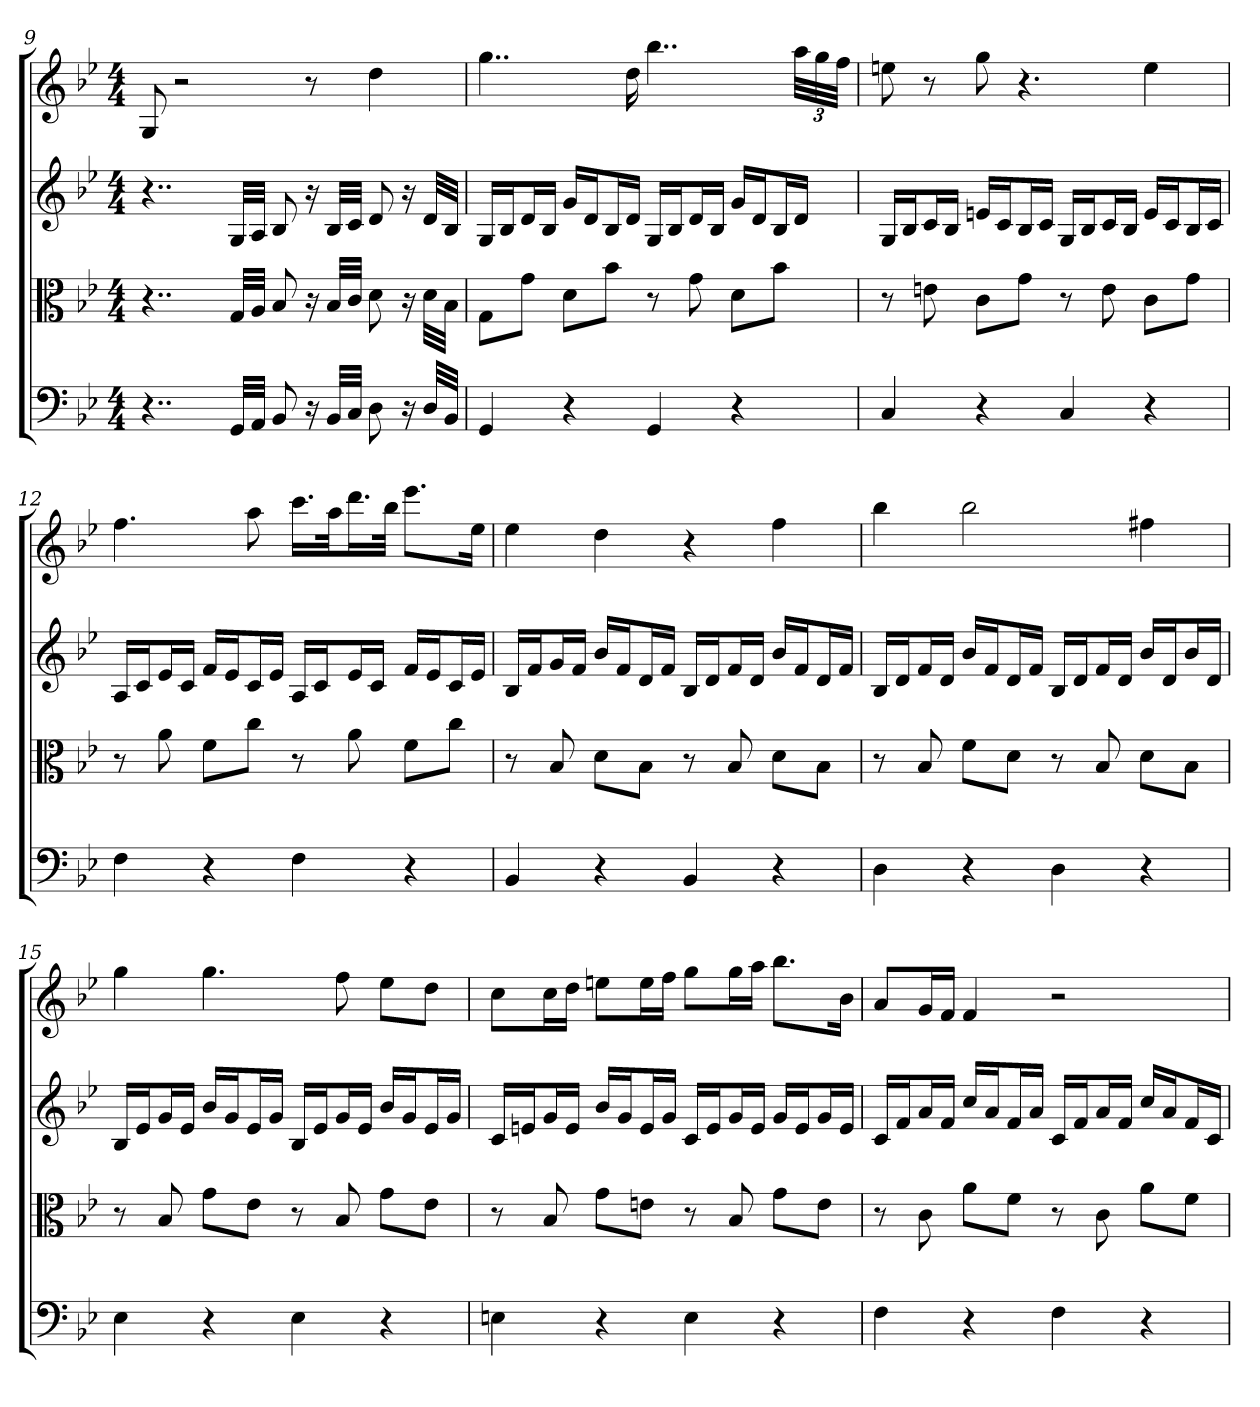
**kern	**kern	**kern	**kern
*part4	*part3	*part2	*part1
*staff4	*staff3	*staff2	*staff1
*clefF4	*clefC3	*	*
*k[b-e-]	*k[b-e-]	*k[b-e-]	*k[b-e-]
*g:	*g:	*g:	*g:
*M4/4	*M4/4	*M4/4	*M4/4
=9	=9	=9	=9
4..r	4..r	4..r	8G
.	.	.	2r
32GG/LLL	32G/LLL	32GLLL	.
32AA/JJJ	32A/JJJ	32AJJJ	.
8BB-	8B-	8B-	.
16r	16r	16r	8r
32BB-/LLL	32B-/LLL	32B-LLL	.
32C/JJJ	32c/JJJ	32cJJJ	.
8D	8d	8d	4dd
16r	16r	16r	.
32D/LLL	32d\LLL	32dLLL	.
32BB-/JJJ	32B-\JJJ	32B-JJJ	.
=10	=10	=10	=10
4GG	8G\L	16GLL	4..gg
.	.	16B-J	.
.	8g\J	16dL	.
.	.	16B-JJ	.
4r	8d\L	16gLL	.
.	.	16dJ	.
.	8b-\J	16B-L	.
.	.	16dJJ	16dd
4GG	8r	16GLL	4..bb-
.	.	16B-J	.
.	8g	16dL	.
.	.	16B-JJ	.
4r	8d\L	16gLL	.
.	.	16dJ	.
.	8b-\J	16B-L	.
.	.	16dJJ	48aaLLL
.	.	.	48gg
.	.	.	48ffJJJ
=11	=11	=11	=11
4C	8r	16GLL	8een
.	.	16B-J	.
.	8en	16cL	8r
.	.	16B-JJ	.
4r	8c\L	16enLL	8gg
.	.	16cJ	.
.	8g\J	16B-L	4.r
.	.	16cJJ	.
4C	8r	16GLL	.
.	.	16B-J	.
.	8e	16cL	.
.	.	16B-JJ	.
4r	8c\L	16eLL	4ee
.	.	16cJ	.
.	8g\J	16B-L	.
.	.	16cJJ	.
=12	=12	=12	=12
4F	8r	16ALL	4.ff
.	.	16cJ	.
.	8a	16e-L	.
.	.	16cJJ	.
4r	8f\L	16fLL	.
.	.	16e-J	.
.	8cc\J	16cL	8aa
.	.	16e-JJ	.
4F	8r	16ALL	16.cccLL
.	.	16cJ	.
.	.	.	32aaJk
.	8a	16e-L	16.dddL
.	.	16cJJ	.
.	.	.	32bb-JJk
4r	8f\L	16fLL	8.eee-L
.	.	16e-J	.
.	8cc\J	16cL	.
.	.	16e-JJ	16ee-Jk
=13	=13	=13	=13
4BB-	8r	16B-LL	4ee-
.	.	16fJ	.
.	8B-	16gL	.
.	.	16fJJ	.
4r	8d\L	16b-LL	4dd
.	.	16fJ	.
.	8B-\J	16dL	.
.	.	16fJJ	.
4BB-	8r	16B-LL	4r
.	.	16dJ	.
.	8B-	16fL	.
.	.	16dJJ	.
4r	8d\L	16b-LL	4ff
.	.	16fJ	.
.	8B-\J	16dL	.
.	.	16fJJ	.
=14	=14	=14	=14
4D	8r	16B-LL	4bb-
.	.	16dJ	.
.	8B-	16fL	.
.	.	16dJJ	.
4r	8f\L	16b-LL	2bb-
.	.	16fJ	.
.	8d\J	16dL	.
.	.	16fJJ	.
4D	8r	16B-LL	.
.	.	16dJ	.
.	8B-	16fL	.
.	.	16dJJ	.
4r	8d\L	16b-LL	4ff#X
.	.	16dJ	.
.	8B-\J	16b-L	.
.	.	16dJJ	.
=15	=15	=15	=15
4E-	8r	16B-LL	4gg
.	.	16e-J	.
.	8B-	16gL	.
.	.	16e-JJ	.
4r	8g\L	16b-LL	4.gg
.	.	16gJ	.
.	8e-\J	16e-L	.
.	.	16gJJ	.
4E-	8r	16B-LL	.
.	.	16e-J	.
.	8B-	16gL	8ff
.	.	16e-JJ	.
4r	8g\L	16b-LL	8ee-L
.	.	16gJ	.
.	8e-\J	16e-L	8ddJ
.	.	16gJJ	.
=16	=16	=16	=16
4En	8r	16cLL	8ccL
.	.	16enJ	.
.	8B-	16gL	16ccL
.	.	16eJJ	16ddJJ
4r	8g\L	16b-LL	8eenL
.	.	16gJ	.
.	8en\J	16eL	16eeL
.	.	16gJJ	16ffJJ
4E	8r	16cLL	8ggL
.	.	16eJ	.
.	8B-	16gL	16ggL
.	.	16eJJ	16aaJJ
4r	8g\L	16gLL	8.bb-L
.	.	16eJ	.
.	8e\J	16gL	.
.	.	16eJJ	16b-Jk
=17	=17	=17	=17
4F	8r	16cLL	8aL
.	.	16fJ	.
.	8c	16aL	16gL
.	.	16fJJ	16fJJ
4r	8a\L	16ccLL	4f
.	.	16aJ	.
.	8f\J	16fL	.
.	.	16aJJ	.
4F	8r	16cLL	2r
.	.	16fJ	.
.	8c	16aL	.
.	.	16fJJ	.
4r	8a\L	16ccLL	.
.	.	16aJ	.
.	8f\J	16fL	.
.	.	16cJJ	.
=	=	=	=
*-	*-	*-	*-
